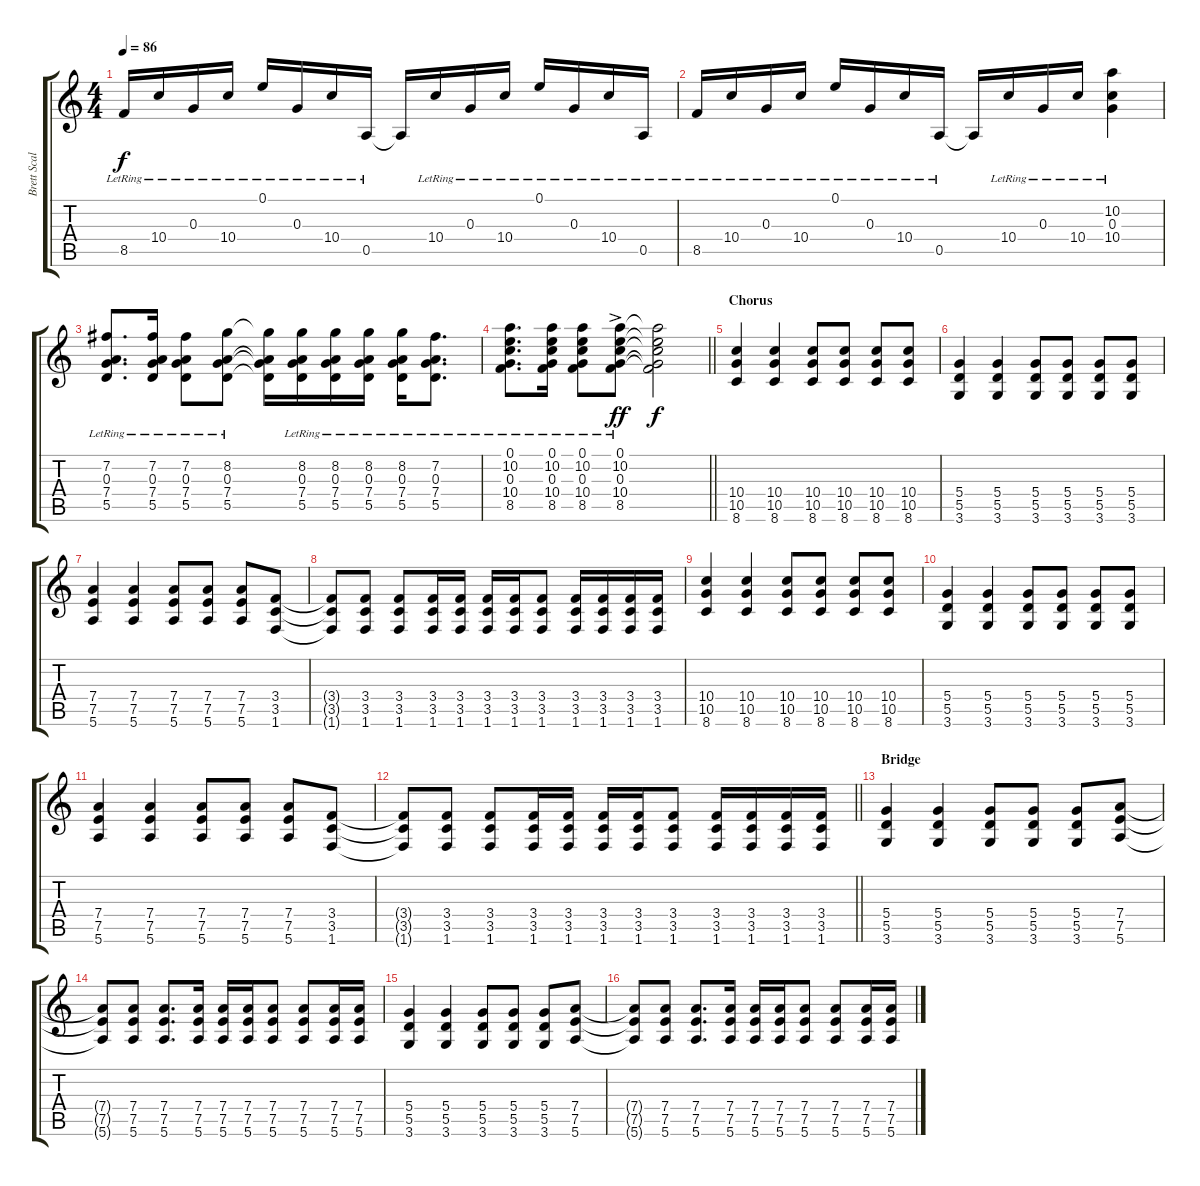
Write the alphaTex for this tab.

\track ("Brett Scallions (Rhythm Guitar)" "Brett Scal") {instrument distortionguitar}
\staff {score tabs}
\tuning (E4 B3 G3 D3 A2 E2) {hide}
\ts (4 4)
\tempo 86
\clef g2
\ks c
8.5{lr}.16{dy f} 10.4{lr}.16 0.3{lr}.16 10.4{lr}.16 0.1{lr}.16 0.3{lr}.16 10.4{lr}.16 0.5{lr}.16 0.5{t}.16 10.4{lr}.16 0.3{lr}.16 10.4{lr}.16 0.1{lr}.16 0.3{lr}.16 10.4{lr}.16 0.5{lr}.16 |
8.5{lr}.16 10.4{lr}.16 0.3{lr}.16 10.4{lr}.16 0.1{lr}.16 0.3{lr}.16 10.4{lr}.16 0.5{lr}.16 0.5{t}.16 10.4{lr}.16 0.3{lr}.16 10.4{lr}.16 (10.2{lr} 0.3{lr} 10.4{lr}).4 |
(7.2{lr} 0.3{lr} 7.4{lr} 5.5{lr}).8{d} (7.2{lr} 0.3{lr} 7.4{lr} 5.5{lr}).16 (7.2{lr} 0.3{lr} 7.4{lr} 5.5{lr}).8 (8.2{lr} 0.3{lr} 7.4{lr} 5.5{lr}).8 (8.2{t} 0.3{t} 7.4{t} 5.5{t}).16 (8.2{lr} 0.3{lr} 7.4{lr} 5.5{lr}).16 (8.2{lr} 0.3{lr} 7.4{lr} 5.5{lr}).16 (8.2{lr} 0.3{lr} 7.4{lr} 5.5{lr}).16 (8.2{lr} 0.3{lr} 7.4{lr} 5.5{lr}).16 (7.2{lr} 0.3{lr} 7.4{lr} 5.5{lr}).8{d} |
\barLineRight lightlight
(0.1{lr} 10.2{lr} 0.3{lr} 10.4{lr} 8.5{lr}).8{d} (0.1{lr} 10.2{lr} 0.3{lr} 10.4{lr} 8.5{lr}).16 (0.1{lr} 10.2{lr} 0.3{lr} 10.4{lr} 8.5{lr}).8 (0.1{ac lr} 10.2{ac lr} 0.3{ac lr} 10.4{ac lr} 8.5{ac lr}).8{dy ff} (0.1{t} 10.2{t} 0.3{t} 10.4{t} 8.5{t}).2{dy f} |
\section ("" "Chorus")
(10.4 10.5 8.6).4{volume 13} (10.4 10.5 8.6).4 (10.4 10.5 8.6).8 (10.4 10.5 8.6).8 (10.4 10.5 8.6).8 (10.4 10.5 8.6).8 |
(5.4 5.5 3.6).4 (5.4 5.5 3.6).4 (5.4 5.5 3.6).8 (5.4 5.5 3.6).8 (5.4 5.5 3.6).8 (5.4 5.5 3.6).8 |
(7.4 7.5 5.6).4 (7.4 7.5 5.6).4 (7.4 7.5 5.6).8 (7.4 7.5 5.6).8 (7.4 7.5 5.6).8 (3.4 3.5 1.6).8 |
(3.4{t} 3.5{t} 1.6{t}).8 (3.4 3.5 1.6).8 (3.4 3.5 1.6).8 (3.4 3.5 1.6).16 (3.4 3.5 1.6).16 (3.4 3.5 1.6).16 (3.4 3.5 1.6).16 (3.4 3.5 1.6).8 (3.4 3.5 1.6).16 (3.4 3.5 1.6).16 (3.4 3.5 1.6).16 (3.4 3.5 1.6).16 |
(10.4 10.5 8.6).4 (10.4 10.5 8.6).4 (10.4 10.5 8.6).8 (10.4 10.5 8.6).8 (10.4 10.5 8.6).8 (10.4 10.5 8.6).8 |
(5.4 5.5 3.6).4 (5.4 5.5 3.6).4 (5.4 5.5 3.6).8 (5.4 5.5 3.6).8 (5.4 5.5 3.6).8 (5.4 5.5 3.6).8 |
(7.4 7.5 5.6).4 (7.4 7.5 5.6).4 (7.4 7.5 5.6).8 (7.4 7.5 5.6).8 (7.4 7.5 5.6).8 (3.4 3.5 1.6).8 |
\barLineRight lightlight
(3.4{t} 3.5{t} 1.6{t}).8 (3.4 3.5 1.6).8 (3.4 3.5 1.6).8 (3.4 3.5 1.6).16 (3.4 3.5 1.6).16 (3.4 3.5 1.6).16 (3.4 3.5 1.6).16 (3.4 3.5 1.6).8 (3.4 3.5 1.6).16 (3.4 3.5 1.6).16 (3.4 3.5 1.6).16 (3.4 3.5 1.6).16 |
\section ("" "Bridge")
(5.4 5.5 3.6).4 (5.4 5.5 3.6).4 (5.4 5.5 3.6).8 (5.4 5.5 3.6).8 (5.4 5.5 3.6).8 (7.4 7.5 5.6).8 |
(7.4{t} 7.5{t} 5.6{t}).8 (7.4 7.5 5.6).8 (7.4 7.5 5.6).8{d} (7.4 7.5 5.6).16 (7.4 7.5 5.6).16 (7.4 7.5 5.6).16 (7.4 7.5 5.6).8 (7.4 7.5 5.6).8 (7.4 7.5 5.6).16 (7.4 7.5 5.6).16 |
(5.4 5.5 3.6).4 (5.4 5.5 3.6).4 (5.4 5.5 3.6).8 (5.4 5.5 3.6).8 (5.4 5.5 3.6).8 (7.4 7.5 5.6).8 |
(7.4{t} 7.5{t} 5.6{t}).8 (7.4 7.5 5.6).8 (7.4 7.5 5.6).8{d} (7.4 7.5 5.6).16 (7.4 7.5 5.6).16 (7.4 7.5 5.6).16 (7.4 7.5 5.6).8 (7.4 7.5 5.6).8 (7.4 7.5 5.6).16 (7.4 7.5 5.6).16
